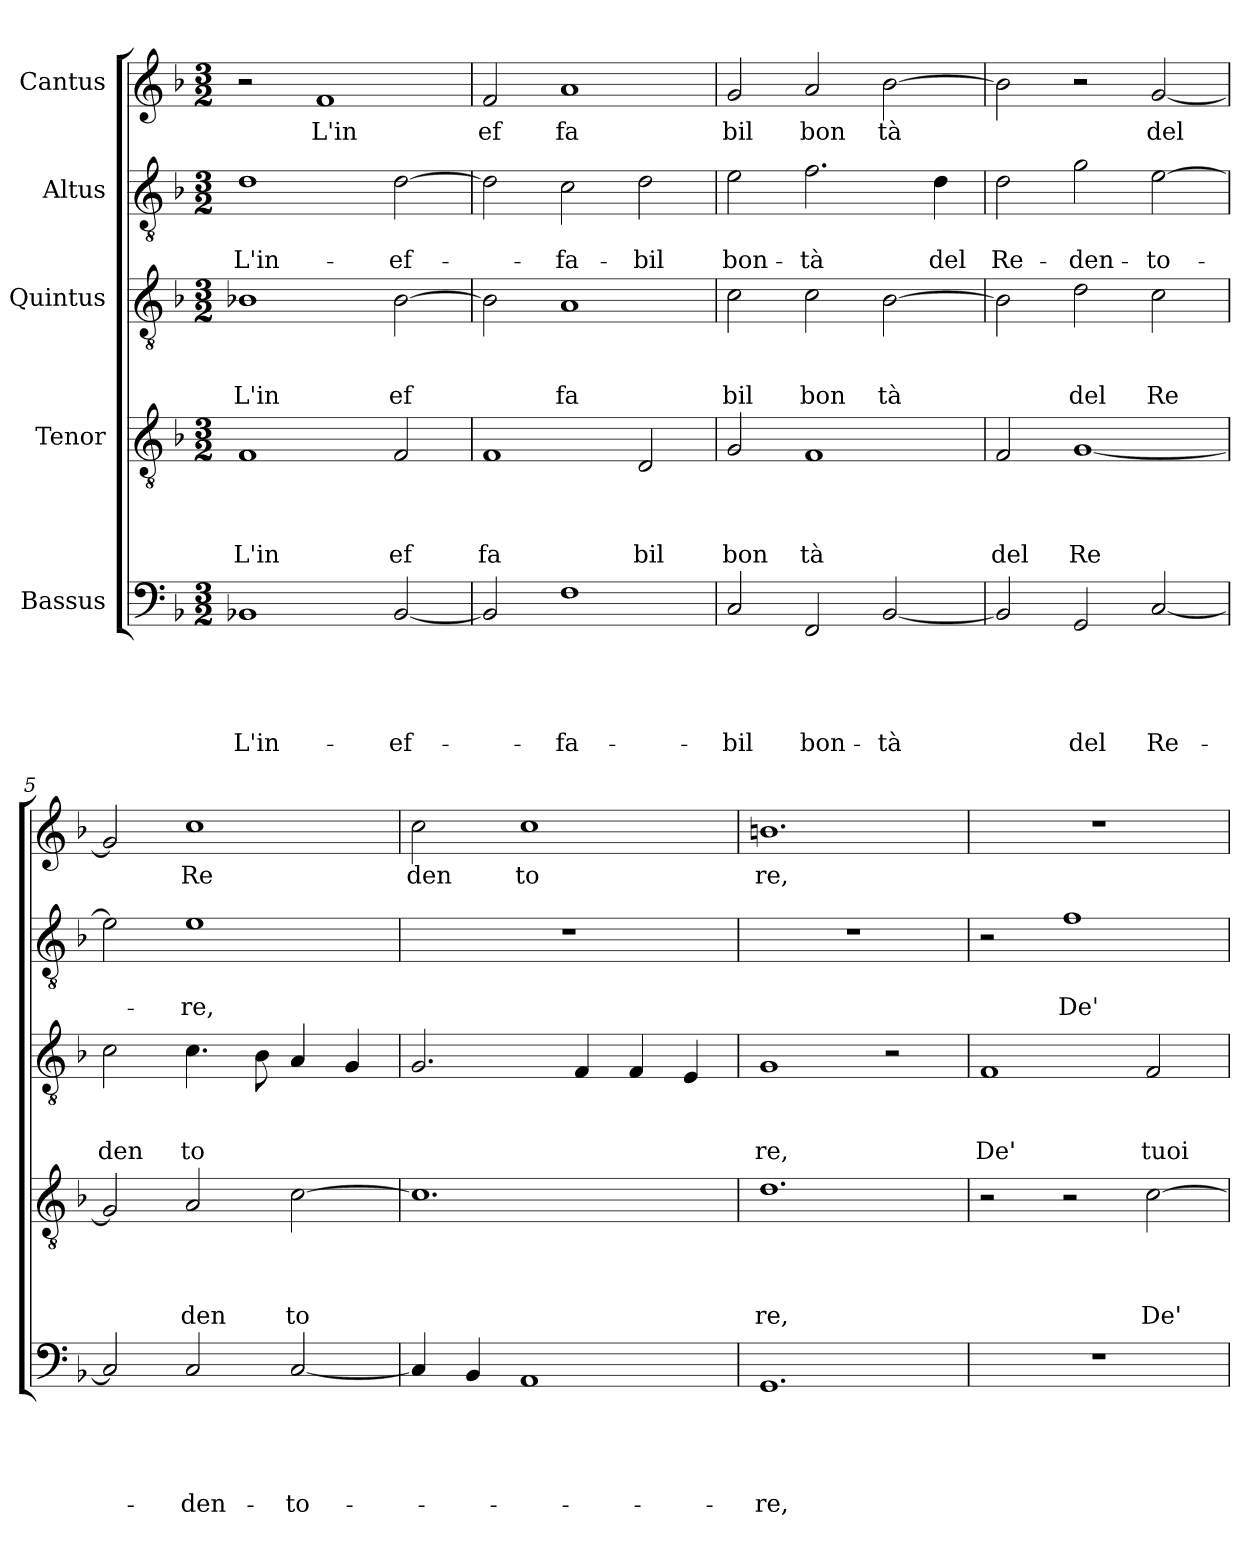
**kern	**text	**text	**text	**text	**text	**kern	**text	**text	**text	**text	**kern	**text	**text	**text	**kern	**text	**text	**kern	**text
*part5	*part5	*part5	*part5	*part5	*part5	*part4	*part4	*part4	*part4	*part4	*part3	*part3	*part3	*part3	*part2	*part2	*part2	*part1	*part1
*staff5	*staff5	*staff5	*staff5	*staff5	*staff5	*staff4	*staff4	*staff4	*staff4	*staff4	*staff3	*staff3	*staff3	*staff3	*staff2	*staff2	*staff2	*staff1	*staff1
*I"Bassus	*	*	*	*	*	*I"Tenor	*	*	*	*	*I"Quintus	*	*	*	*I"Altus	*	*	*I"Cantus	*
*clefF4	*	*	*	*	*	*clefGv2	*	*	*	*	*clefGv2	*	*	*	*clefGv2	*	*	*clefG2	*
*k[b-]	*	*	*	*	*	*k[b-]	*	*	*	*	*k[b-]	*	*	*	*k[b-]	*	*	*k[b-]	*
*F:	*	*	*	*	*	*F:	*	*	*	*	*F:	*	*	*	*F:	*	*	*F:	*
*M3/2	*	*	*	*	*	*M3/2	*	*	*	*	*M3/2	*	*	*	*M3/2	*	*	*M3/2	*
=1	=1	=1	=1	=1	=1	=1	=1	=1	=1	=1	=1	=1	=1	=1	=1	=1	=1	=1	=1
!	!	!	!	!	!LO:LY:b	!	!	!	!	!LO:LY:b	!	!	!	!LO:LY:b	!	!	!LO:LY:b	!	!
1BB-X	.	.	.	.	L'in-	1F	.	.	.	L'in	1B-X	.	.	L'in	1d	.	L'in-	2r	.
!	!	!	!	!	!	!	!	!	!	!	!	!	!	!	!	!	!	!	!LO:LY:b
.	.	.	.	.	.	.	.	.	.	.	.	.	.	.	.	.	.	1f	L'in
!	!	!	!	!	!LO:LY:b	!	!	!	!	!LO:LY:b	!	!	!	!LO:LY:b	!	!	!LO:LY:b	!	!
[<2BB-/	.	.	.	.	-ef-	2F/	.	.	.	ef	[>2B-\	.	.	ef	[>2d\	.	-ef-	.	.
=2	=2	=2	=2	=2	=2	=2	=2	=2	=2	=2	=2	=2	=2	=2	=2	=2	=2	=2	=2
!	!	!	!	!	!	!	!	!	!	!LO:LY:b	!	!	!	!	!	!	!	!	!LO:LY:b
2BB-/]	.	.	.	.	.	1F	.	.	.	fa	2B-\]	.	.	.	2d\]	.	.	2f/	ef
!	!	!	!	!	!LO:LY:b	!	!	!	!	!	!	!	!	!LO:LY:b	!	!	!LO:LY:b	!	!LO:LY:b
1F	.	.	.	.	-fa-	.	.	.	.	.	1A	.	.	fa	2c\	.	-fa-	1a	fa
!	!	!	!	!	!	!	!	!	!	!LO:LY:b	!	!	!	!	!	!	!LO:LY:b	!	!
.	.	.	.	.	.	2D/	.	.	.	bil	.	.	.	.	2d\	.	-bil	.	.
=3	=3	=3	=3	=3	=3	=3	=3	=3	=3	=3	=3	=3	=3	=3	=3	=3	=3	=3	=3
!	!	!	!	!	!LO:LY:b	!	!	!	!	!LO:LY:b	!	!	!	!LO:LY:b	!	!	!LO:LY:b	!	!LO:LY:b
2C/	.	.	.	.	-bil	2G/	.	.	.	bon	2c\	.	.	bil	2e\	.	bon-	2g/	bil
!	!	!	!	!	!LO:LY:b	!	!	!	!	!LO:LY:b	!	!	!	!LO:LY:b	!	!	!LO:LY:b	!	!LO:LY:b
2FF/	.	.	.	.	bon-	1F	.	.	.	tà	2c\	.	.	bon	2.f\	.	-tà	2a/	bon
!	!	!	!	!	!LO:LY:b	!	!	!	!	!	!	!	!	!LO:LY:b	!	!	!	!	!LO:LY:b
[<2BB-/	.	.	.	.	-tà	.	.	.	.	.	[>2B-\	.	.	tà	.	.	.	[>2b-\	tà
!	!	!	!	!	!	!	!	!	!	!	!	!	!	!	!	!	!LO:LY:b	!	!
.	.	.	.	.	.	.	.	.	.	.	.	.	.	.	4d\	.	del	.	.
=4	=4	=4	=4	=4	=4	=4	=4	=4	=4	=4	=4	=4	=4	=4	=4	=4	=4	=4	=4
!	!	!	!	!	!	!	!	!	!	!LO:LY:b	!	!	!	!	!	!	!LO:LY:b	!	!
2BB-/]	.	.	.	.	.	2F/	.	.	.	del	2B-\]	.	.	.	2d\	.	Re-	2b-\]	.
!	!	!	!	!	!LO:LY:b	!	!	!	!	!LO:LY:b	!	!	!	!LO:LY:b	!	!	!LO:LY:b	!	!
2GG/	.	.	.	.	del	[<1G	.	.	.	Re	2d\	.	.	del	2g\	.	-den-	2r	.
!	!	!	!	!	!LO:LY:b	!	!	!	!	!	!	!	!	!LO:LY:b	!	!	!LO:LY:b	!	!LO:LY:b
[<2C/	.	.	.	.	Re-	.	.	.	.	.	2c\	.	.	Re	[>2e\	.	-to-	[<2g/	del
=5	=5	=5	=5	=5	=5	=5	=5	=5	=5	=5	=5	=5	=5	=5	=5	=5	=5	=5	=5
!	!	!	!	!	!	!	!	!	!	!	!	!	!	!LO:LY:b	!	!	!	!	!
2C/]	.	.	.	.	.	2G/]	.	.	.	.	2c\	.	.	den	2e\]	.	.	2g</]	.
!	!	!	!	!	!LO:LY:b	!	!	!	!	!LO:LY:b	!	!	!	!LO:LY:b	!	!	!LO:LY:b	!	!LO:LY:b
2C/	.	.	.	.	-den-	2A/	.	.	.	den	4.c\	.	.	to	1e	.	-re,	1cc	Re
.	.	.	.	.	.	.	.	.	.	.	8B-\	.	.	.	.	.	.	.	.
!	!	!	!	!	!LO:LY:b	!	!	!	!	!LO:LY:b	!	!	!	!	!	!	!	!	!
[<2C/	.	.	.	.	-to-	[>2c\	.	.	.	to	4A/	.	.	.	.	.	.	.	.
.	.	.	.	.	.	.	.	.	.	.	4G/	.	.	.	.	.	.	.	.
=6	=6	=6	=6	=6	=6	=6	=6	=6	=6	=6	=6	=6	=6	=6	=6	=6	=6	=6	=6
!	!	!	!	!	!	!	!	!	!	!	!	!	!	!	!LO:N:vis=1	!	!	!	!LO:LY:b
4C/]	.	.	.	.	.	1.c]	.	.	.	.	2.G/	.	.	.	1.r	.	.	2cc\	den
4BB-/	.	.	.	.	.	.	.	.	.	.	.	.	.	.	.	.	.	.	.
!	!	!	!	!	!	!	!	!	!	!	!	!	!	!	!	!	!	!	!LO:LY:b
1AA	.	.	.	.	.	.	.	.	.	.	.	.	.	.	.	.	.	1cc	to
.	.	.	.	.	.	.	.	.	.	.	4F/	.	.	.	.	.	.	.	.
.	.	.	.	.	.	.	.	.	.	.	4F/	.	.	.	.	.	.	.	.
.	.	.	.	.	.	.	.	.	.	.	4E/	.	.	.	.	.	.	.	.
=7	=7	=7	=7	=7	=7	=7	=7	=7	=7	=7	=7	=7	=7	=7	=7	=7	=7	=7	=7
!	!	!	!	!	!LO:LY:b	!	!	!	!	!LO:LY:b	!	!	!	!LO:LY:b	!LO:N:vis=1	!	!	!	!LO:LY:b
1.GG	.	.	.	.	-re,	1.d	.	.	.	re,	1G	.	.	re,	1.r	.	.	1.bn	re,
.	.	.	.	.	.	.	.	.	.	.	2r	.	.	.	.	.	.	.	.
=8	=8	=8	=8	=8	=8	=8	=8	=8	=8	=8	=8	=8	=8	=8	=8	=8	=8	=8	=8
!LO:N:vis=1	!	!	!	!	!	!	!	!	!	!	!	!	!	!LO:LY:b	!	!	!	!LO:N:vis=1	!
1.r	.	.	.	.	.	2r	.	.	.	.	1F	.	.	De'	2r	.	.	1.r	.
!	!	!	!	!	!	!	!	!	!	!	!	!	!	!	!	!	!LO:LY:b	!	!
.	.	.	.	.	.	2r	.	.	.	.	.	.	.	.	1f	.	De'	.	.
!	!	!	!	!	!	!	!	!	!	!LO:LY:b	!	!	!	!LO:LY:b	!	!	!	!	!
.	.	.	.	.	.	[<2c\	.	.	.	De'	2F/	.	.	tuoi	.	.	.	.	.
=	=	=	=	=	=	=	=	=	=	=	=	=	=	=	=	=	=	=	=
*-	*-	*-	*-	*-	*-	*-	*-	*-	*-	*-	*-	*-	*-	*-	*-	*-	*-	*-	*-
